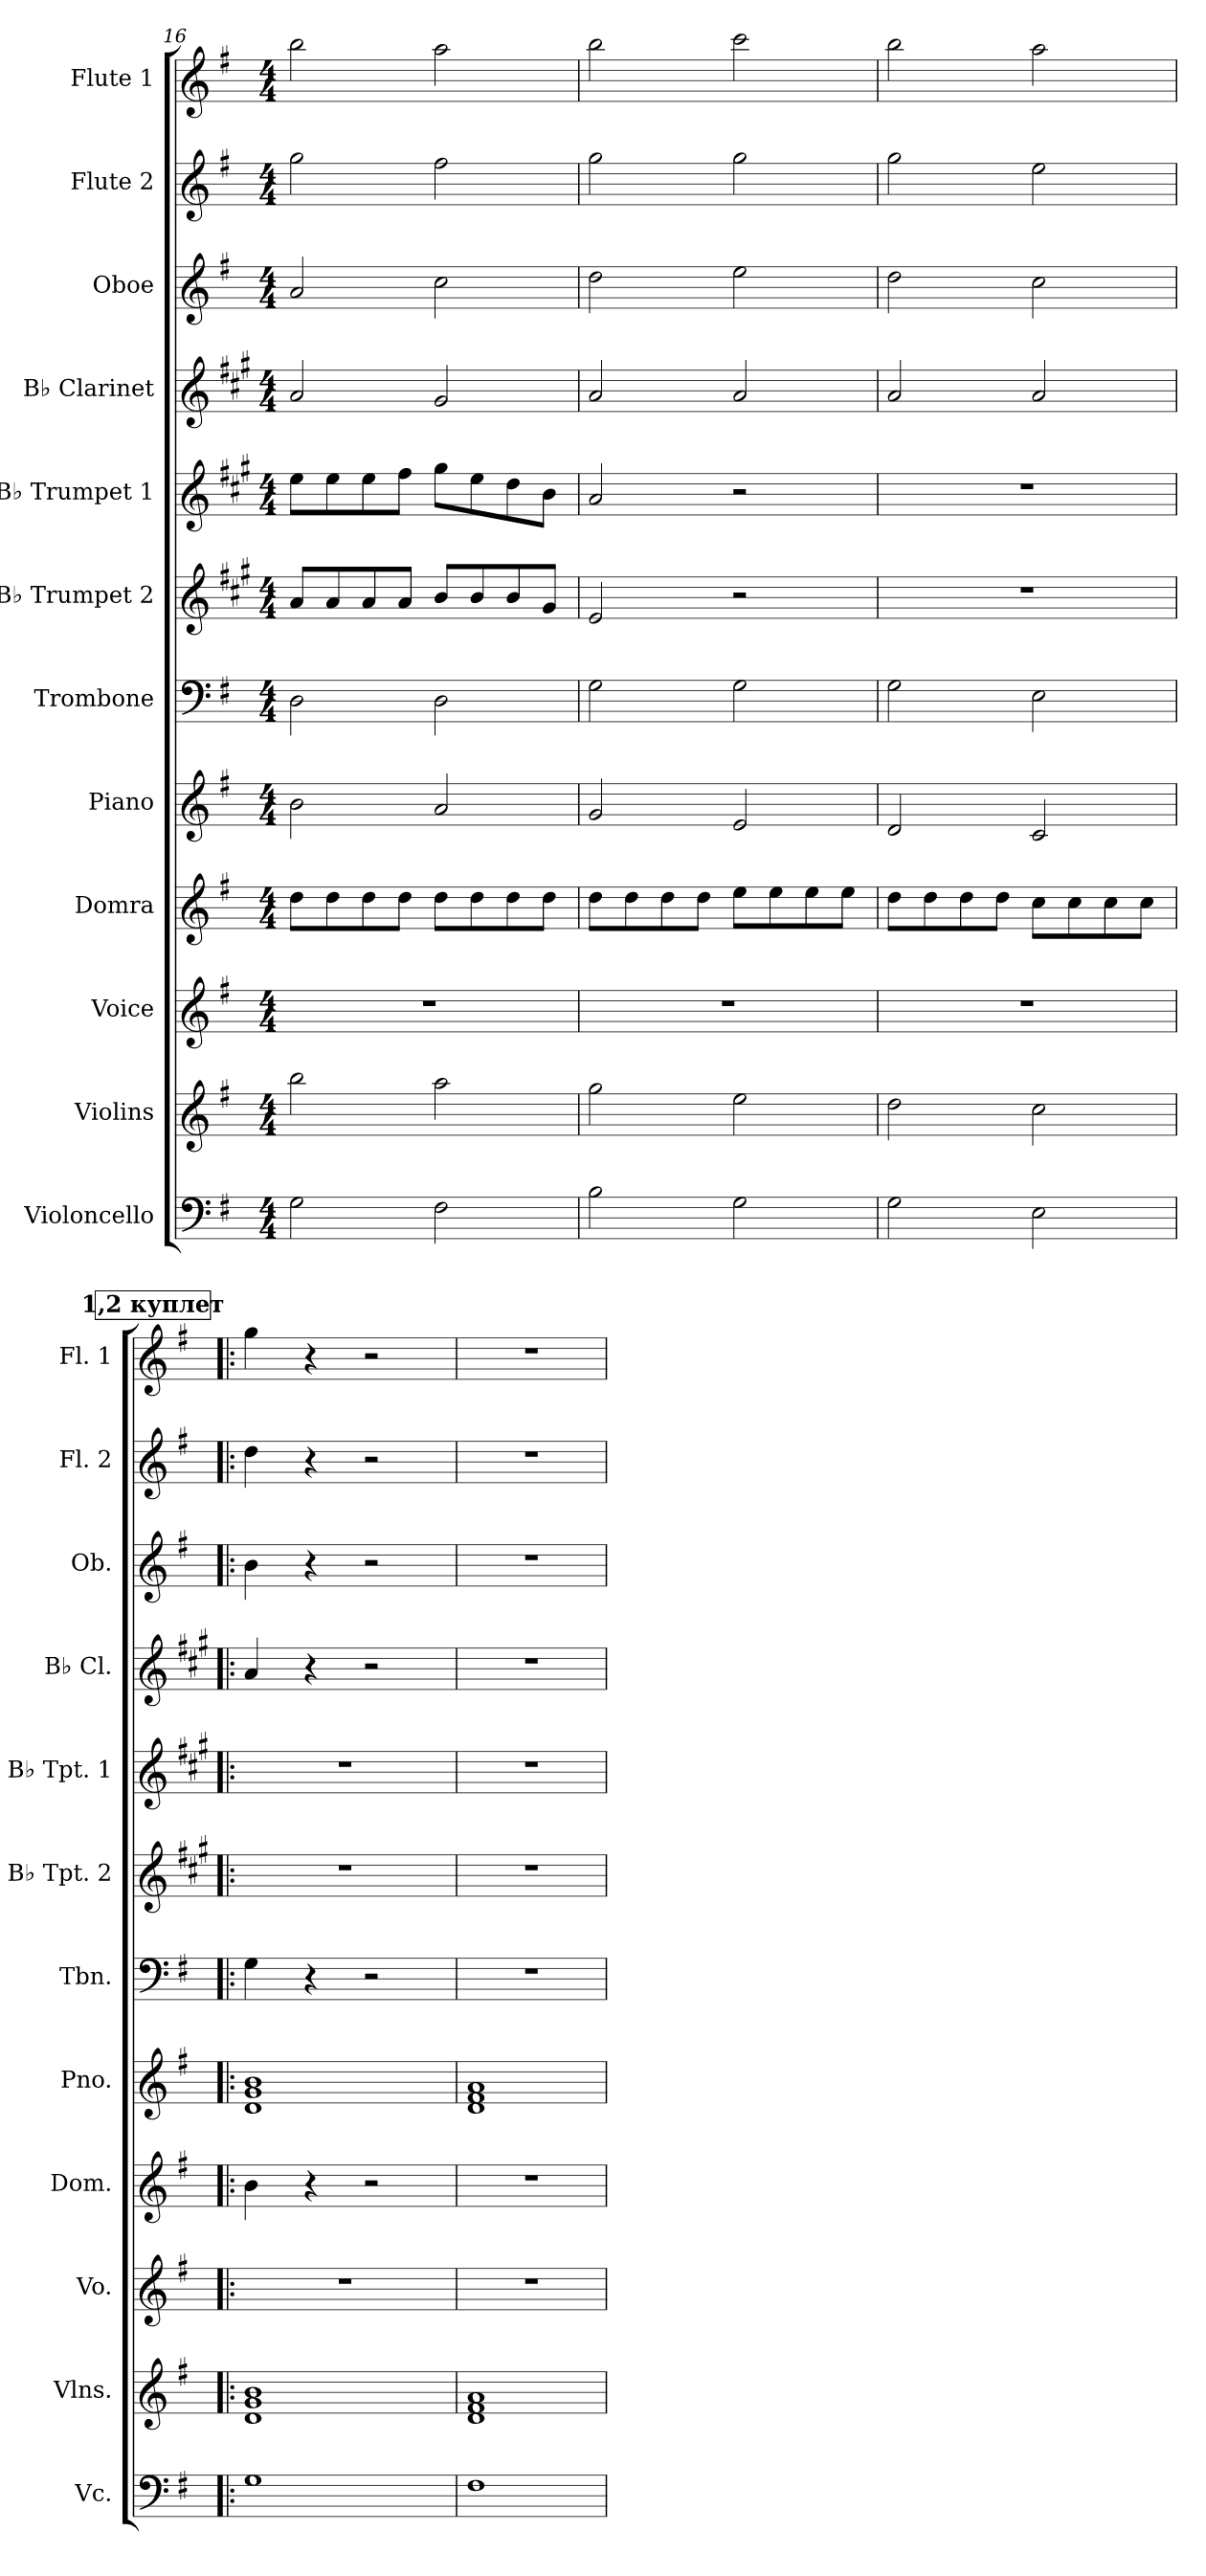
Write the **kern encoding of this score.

**kern	**kern	**kern	**kern	**kern	**kern	**kern	**kern	**kern	**kern	**kern	**kern
*part12	*part11	*part10	*part9	*part8	*part7	*part6	*part5	*part4	*part3	*part2	*part1
*staff12	*staff11	*staff10	*staff9	*staff8	*staff7	*staff6	*staff5	*staff4	*staff3	*staff2	*staff1
*I"Violoncello	*I"Violins	*I"Voice	*I"Domra	*I"Piano	*I"Trombone	*I"B♭ Trumpet 2	*I"B♭ Trumpet 1	*I"B♭ Clarinet	*I"Oboe	*I"Flute 2	*I"Flute 1
*I'Vc.	*I'Vlns.	*I'Vo.	*I'Dom.	*I'Pno.	*I'Tbn.	*I'B♭ Tpt. 2	*I'B♭ Tpt. 1	*I'B♭ Cl.	*I'Ob.	*I'Fl. 2	*I'Fl. 1
*clefF4	*clefG2	*clefG2	*clefG2	*clefG2	*clefF4	*clefG2	*clefG2	*clefG2	*clefG2	*clefG2	*clefG2
*	*	*	*	*	*	*ITrd1c2	*ITrd1c2	*ITrd1c2	*	*	*
*k[f#]	*k[f#]	*k[f#]	*k[f#]	*k[f#]	*k[f#]	*k[f#]	*k[f#]	*k[f#]	*k[f#]	*k[f#]	*k[f#]
*M4/4	*M4/4	*M4/4	*M4/4	*M4/4	*M4/4	*M4/4	*M4/4	*M4/4	*M4/4	*M4/4	*M4/4
=16	=16	=16	=16	=16	=16	=16	=16	=16	=16	=16	=16
2G\	2bb\	1r	8dd\L	2b\	2D\	8g/L	8dd\L	2g/	2a/	2gg\	2bb\
.	.	.	8dd\	.	.	8g/	8dd\	.	.	.	.
.	.	.	8dd\	.	.	8g/	8dd\	.	.	.	.
.	.	.	8dd\J	.	.	8g/J	8ee\J	.	.	.	.
2F#\	2aa\	.	8dd\L	2a/	2D\	8a/L	8ff#\L	2f#/	2cc\	2ff#\	2aa\
.	.	.	8dd\	.	.	8a/	8dd\	.	.	.	.
.	.	.	8dd\	.	.	8a/	8cc\	.	.	.	.
.	.	.	8dd\J	.	.	8f#/J	8a\J	.	.	.	.
!!LO:PB:g=z
=17	=17	=17	=17	=17	=17	=17	=17	=17	=17	=17	=17
2B\	2gg\	1r	8dd\L	2g/	2G\	2d/	2g/	2g/	2dd\	2gg\	2bb\
.	.	.	8dd\	.	.	.	.	.	.	.	.
.	.	.	8dd\	.	.	.	.	.	.	.	.
.	.	.	8dd\J	.	.	.	.	.	.	.	.
2G\	2ee\	.	8ee\L	2e/	2G\	2r	2r	2g/	2ee\	2gg\	2ccc\
.	.	.	8ee\	.	.	.	.	.	.	.	.
.	.	.	8ee\	.	.	.	.	.	.	.	.
.	.	.	8ee\J	.	.	.	.	.	.	.	.
=18	=18	=18	=18	=18	=18	=18	=18	=18	=18	=18	=18
2G\	2dd\	1r	8dd\L	2d/	2G\	1r	1r	2g/	2dd\	2gg\	2bb\
.	.	.	8dd\	.	.	.	.	.	.	.	.
.	.	.	8dd\	.	.	.	.	.	.	.	.
.	.	.	8dd\J	.	.	.	.	.	.	.	.
2E\	2cc\	.	8cc\L	2c/	2E\	.	.	2g/	2cc\	2ee\	2aa\
.	.	.	8cc\	.	.	.	.	.	.	.	.
.	.	.	8cc\	.	.	.	.	.	.	.	.
.	.	.	8cc\J	.	.	.	.	.	.	.	.
!!LO:REH:place=s1:a:B:fs=14:t=1,2 куплет
=19!|:	=19!|:	=19!|:	=19!|:	=19!|:	=19!|:	=19!|:	=19!|:	=19!|:	=19!|:	=19!|:	=19!|:
1G	1d 1g 1b	1r	4b\	1d 1g 1b	4G\	1r	1r	4g/	4b\	4dd\	4gg\
.	.	.	4r	.	4r	.	.	4r	4r	4r	4r
.	.	.	2r	.	2r	.	.	2r	2r	2r	2r
=20	=20	=20	=20	=20	=20	=20	=20	=20	=20	=20	=20
1F#	1d 1f# 1a	1r	1r	1d 1f# 1a	1r	1r	1r	1r	1r	1r	1r
=	=	=	=	=	=	=	=	=	=	=	=
*-	*-	*-	*-	*-	*-	*-	*-	*-	*-	*-	*-
